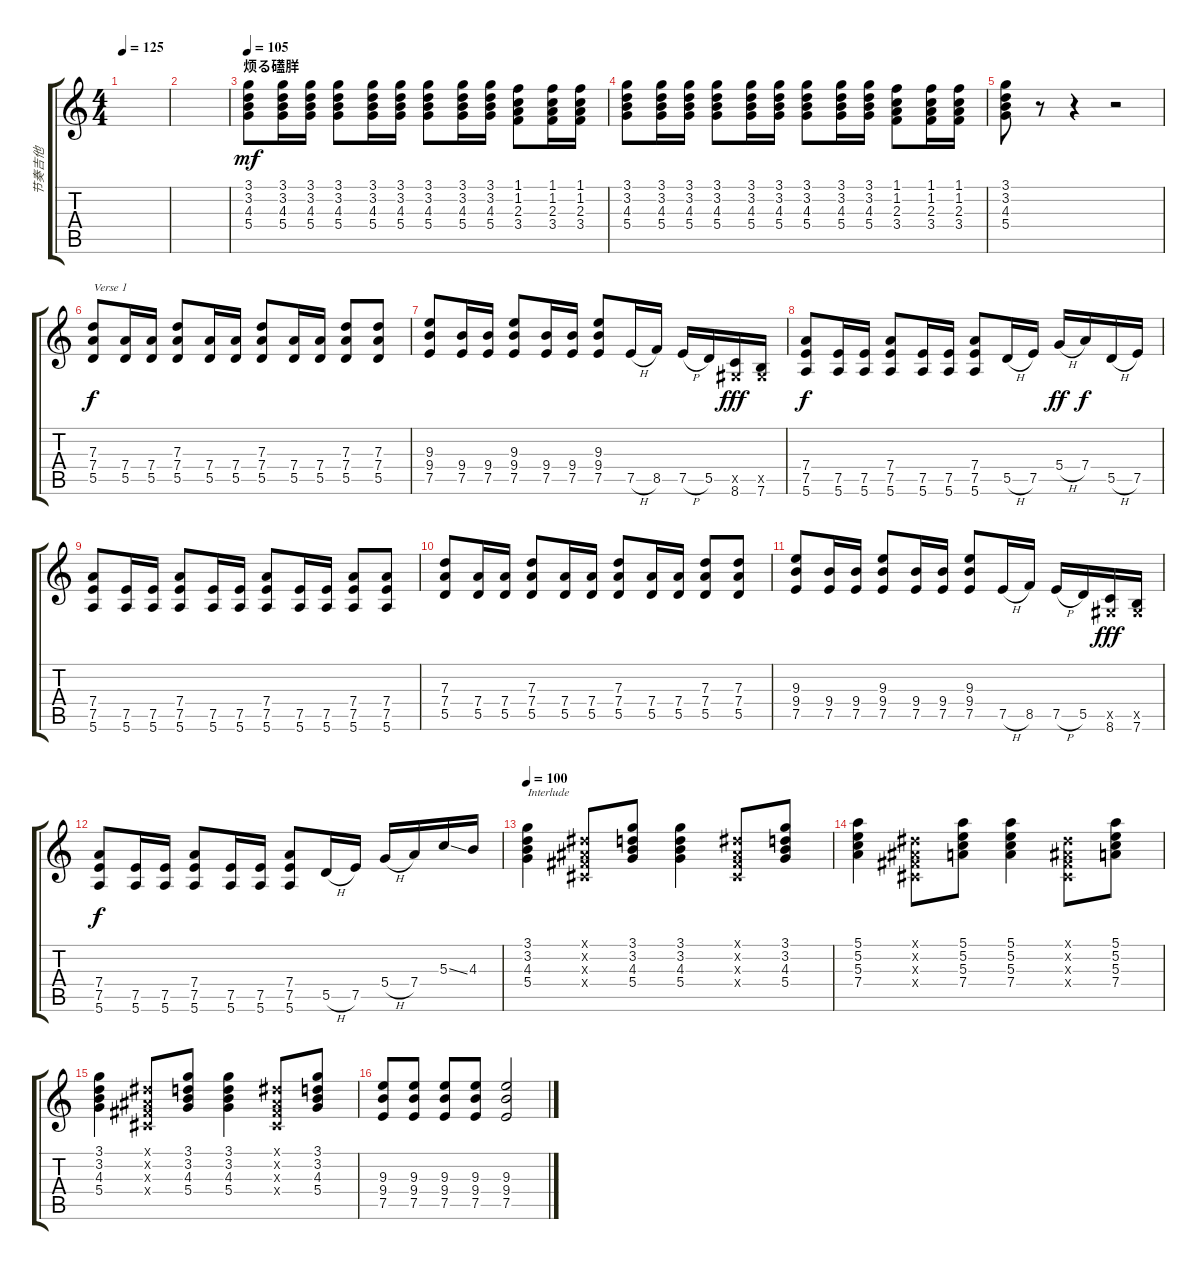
\track ("节奏吉他" "节奏吉他") {instrument distortionguitar}
\staff {score tabs}
\tuning (E4 B3 G3 D3 A2 E2) {hide}
\ts (4 4)
\tempo 125
\clef g2
\ks c
|
|
\section ("" "烦る礚羘")
\tempo 100
\tempo 105
(3.1 3.2 4.3 5.4).8{dy mf} (3.1 3.2 4.3 5.4).16 (3.1 3.2 4.3 5.4).16 (3.1 3.2 4.3 5.4).8 (3.1 3.2 4.3 5.4).16 (3.1 3.2 4.3 5.4).16 (3.1 3.2 4.3 5.4).8 (3.1 3.2 4.3 5.4).16 (3.1 3.2 4.3 5.4).16 (1.1 1.2 2.3 3.4).8 (1.1 1.2 2.3 3.4).16 (1.1 1.2 2.3 3.4).16 |
(3.1 3.2 4.3 5.4).8 (3.1 3.2 4.3 5.4).16 (3.1 3.2 4.3 5.4).16 (3.1 3.2 4.3 5.4).8 (3.1 3.2 4.3 5.4).16 (3.1 3.2 4.3 5.4).16 (3.1 3.2 4.3 5.4).8 (3.1 3.2 4.3 5.4).16 (3.1 3.2 4.3 5.4).16 (1.1 1.2 2.3 3.4).8 (1.1 1.2 2.3 3.4).16 (1.1 1.2 2.3 3.4).16 |
(3.1 3.2 4.3 5.4).8 r.8 r.4 r.2 |
(7.3 7.4 5.5).8{txt "Verse 1" dy f} (7.4 5.5).16 (7.4 5.5).16 (7.3 7.4 5.5).8 (7.4 5.5).16 (7.4 5.5).16 (7.3 7.4 5.5).8 (7.4 5.5).16 (7.4 5.5).16 (7.3 7.4 5.5).8 (7.3 7.4 5.5).8 |
(9.3 9.4 7.5).8 (9.4 7.5).16 (9.4 7.5).16 (9.3 9.4 7.5).8 (9.4 7.5).16 (9.4 7.5).16 (9.3 9.4 7.5).8 7.5{h}.16 8.5.16 7.5{h}.16 5.5.16 (-1.5{x} 8.6).16{dy fff} (-1.5{x} 7.6).16 |
(7.4 7.5 5.6).8{dy f} (7.5 5.6).16 (7.5 5.6).16 (7.4 7.5 5.6).8 (7.5 5.6).16 (7.5 5.6).16 (7.4 7.5 5.6).8 5.5{h}.16 7.5.16 5.4{h}.16{dy ff} 7.4.16{dy f} 5.5{h}.16 7.5.16 |
(7.4 7.5 5.6).8 (7.5 5.6).16 (7.5 5.6).16 (7.4 7.5 5.6).8 (7.5 5.6).16 (7.5 5.6).16 (7.4 7.5 5.6).8 (7.5 5.6).16 (7.5 5.6).16 (7.4 7.5 5.6).8 (7.4 7.5 5.6).8 |
(7.3 7.4 5.5).8 (7.4 5.5).16 (7.4 5.5).16 (7.3 7.4 5.5).8 (7.4 5.5).16 (7.4 5.5).16 (7.3 7.4 5.5).8 (7.4 5.5).16 (7.4 5.5).16 (7.3 7.4 5.5).8 (7.3 7.4 5.5).8 |
(9.3 9.4 7.5).8 (9.4 7.5).16 (9.4 7.5).16 (9.3 9.4 7.5).8 (9.4 7.5).16 (9.4 7.5).16 (9.3 9.4 7.5).8 7.5{h}.16 8.5.16 7.5{h}.16 5.5.16 (-1.5{x} 8.6).16{dy fff} (-1.5{x} 7.6).16 |
(7.4 7.5 5.6).8{dy f} (7.5 5.6).16 (7.5 5.6).16 (7.4 7.5 5.6).8 (7.5 5.6).16 (7.5 5.6).16 (7.4 7.5 5.6).8 5.5{h}.16 7.5.16 5.4{h}.16 7.4.16 5.3{ss}.16 4.3.16 |
\tempo 100
(3.1 3.2 4.3 5.4).4{txt "Interlude" volume 10} (-1.1{x} -1.2{x} -1.3{x} -1.4{x}).8 (3.1 3.2 4.3 5.4).8 (3.1 3.2 4.3 5.4).4 (-1.1{x} -1.2{x} -1.3{x} -1.4{x}).8 (3.1 3.2 4.3 5.4).8 |
(5.1 5.2 5.3 7.4).4 (-1.1{x} -1.2{x} -1.3{x} -1.4{x}).8 (5.1 5.2 5.3 7.4).8 (5.1 5.2 5.3 7.4).4 (-1.1{x} -1.2{x} -1.3{x} -1.4{x}).8 (5.1 5.2 5.3 7.4).8 |
(3.1 3.2 4.3 5.4).4 (-1.1{x} -1.2{x} -1.3{x} -1.4{x}).8 (3.1 3.2 4.3 5.4).8 (3.1 3.2 4.3 5.4).4 (-1.1{x} -1.2{x} -1.3{x} -1.4{x}).8 (3.1 3.2 4.3 5.4).8 |
(9.3 9.4 7.5).8 (9.3 9.4 7.5).8 (9.3 9.4 7.5).8 (9.3 9.4 7.5).8 (9.3 9.4 7.5).2
